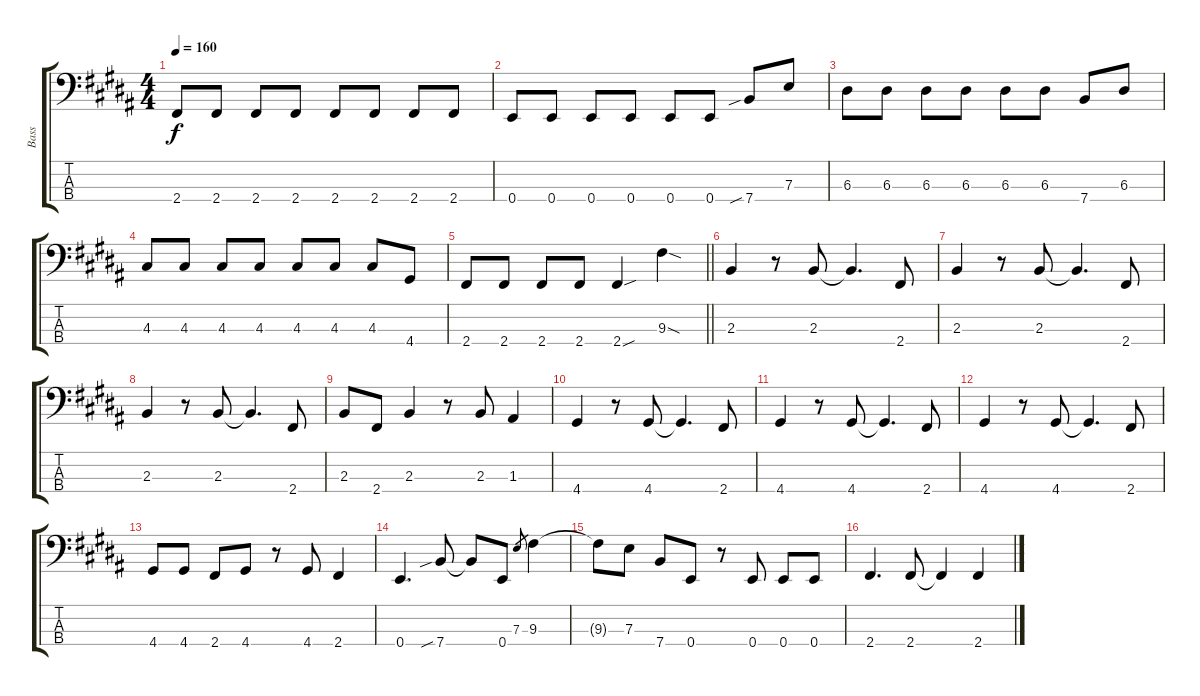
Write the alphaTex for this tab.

\track ("Bass" "Bass") {instrument electricbasspick}
\staff {score tabs}
\tuning (G2 D2 A1 E1) {hide}
\ts (4 4)
\tempo 160
\clef f4
\ks b
2.4.8{dy f} 2.4.8 2.4.8 2.4.8 2.4.8 2.4.8 2.4.8 2.4.8 |
0.4.8 0.4.8 0.4.8 0.4.8 0.4.8 0.4.8 7.4{sib}.8 7.3.8 |
6.3.8 6.3.8 6.3.8 6.3.8 6.3.8 6.3.8 7.4.8 6.3.8 |
4.3.8 4.3.8 4.3.8 4.3.8 4.3.8 4.3.8 4.3.8 4.4.8 |
\barLineRight lightlight
2.4.8 2.4.8 2.4.8 2.4.8 2.4{sou}.4 9.3{sod}.4 |
2.3.4 r.8 2.3.8 2.3{t}.4{d} 2.4.8 |
2.3.4 r.8 2.3.8 2.3{t}.4{d} 2.4.8 |
2.3.4 r.8 2.3.8 2.3{t}.4{d} 2.4.8 |
2.3.8 2.4.8 2.3.4 r.8 2.3.8 1.3.4 |
4.4.4 r.8 4.4.8 4.4{t}.4{d} 2.4.8 |
4.4.4 r.8 4.4.8 4.4{t}.4{d} 2.4.8 |
4.4.4 r.8 4.4.8 4.4{t}.4{d} 2.4.8 |
4.4.8 4.4.8 2.4.8 4.4.8 r.8 4.4.8 2.4.4 |
0.4.4{d} 7.4{sib}.8 7.4{t}.8 0.4.8 7.3.8{gr} 9.3.4 |
9.3{t}.8 7.3.8 7.4.8 0.4.8 r.8 0.4.8 0.4.8 0.4.8 |
2.4.4{d} 2.4.8 2.4{t}.4 2.4.4
